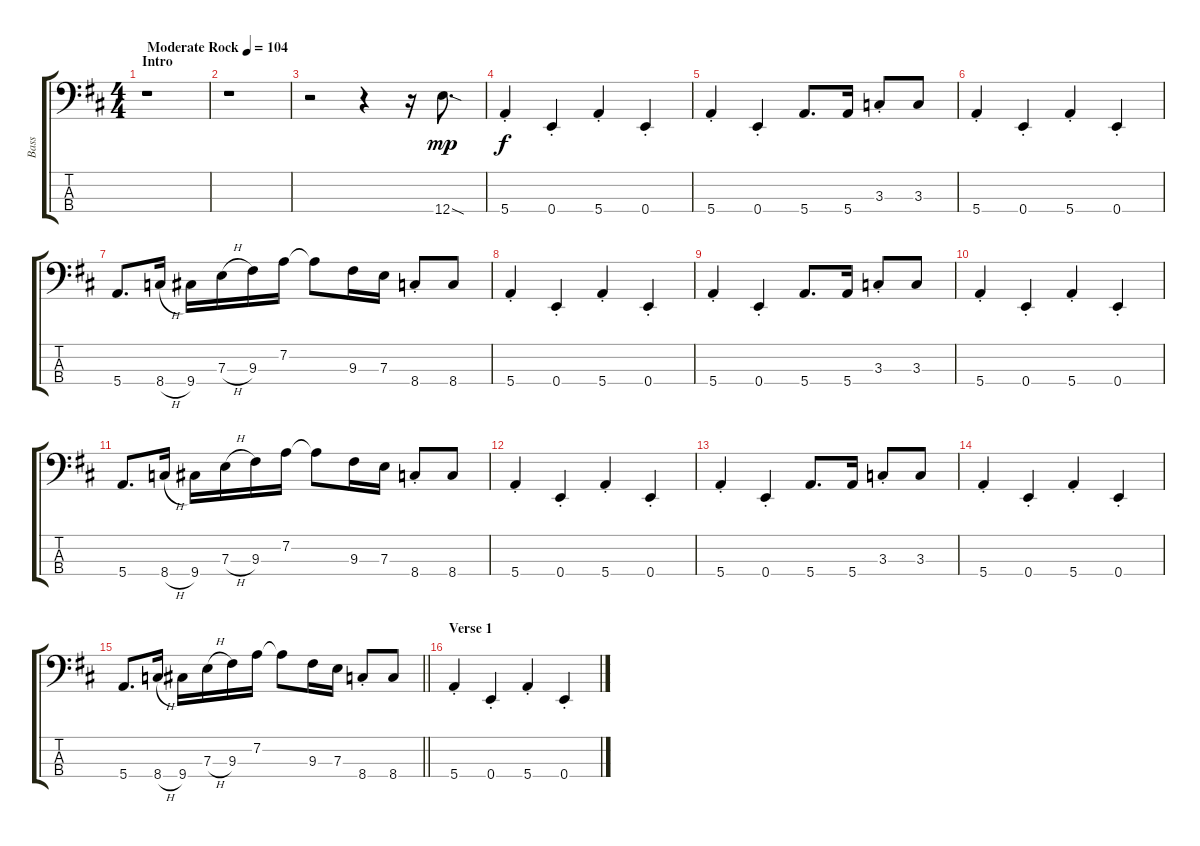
\track ("Bass" "Bass") {instrument slapbass2}
\staff {score tabs}
\tuning (G2 D2 A1 E1) {hide}
\ts (4 4)
\section ("" "Intro")
\tempo (104 "Moderate Rock")
\clef f4
\ks bminor
r.1{dy mp instrument slapbass2} |
r.1 |
r.2 r.4 r.16 12.4{sod}.8{d} |
5.4{st}.4{dy f} 0.4{st}.4 5.4{st}.4 0.4{st}.4 |
5.4{st}.4 0.4{st}.4 5.4.8{d} 5.4.16 3.3{st}.8 3.3.8 |
5.4{st}.4 0.4{st}.4 5.4{st}.4 0.4{st}.4 |
5.4.8{d} 8.4{h}.16 9.4.16 7.3{h}.16 9.3.16 7.2.16 7.2{t}.8 9.3.16 7.3.16 8.4{st}.8 8.4.8 |
5.4{st}.4 0.4{st}.4 5.4{st}.4 0.4{st}.4 |
5.4{st}.4 0.4{st}.4 5.4.8{d} 5.4.16 3.3{st}.8 3.3.8 |
5.4{st}.4 0.4{st}.4 5.4{st}.4 0.4{st}.4 |
5.4.8{d} 8.4{h}.16 9.4.16 7.3{h}.16 9.3.16 7.2.16 7.2{t}.8 9.3.16 7.3.16 8.4{st}.8 8.4.8 |
5.4{st}.4 0.4{st}.4 5.4{st}.4 0.4{st}.4 |
5.4{st}.4 0.4{st}.4 5.4.8{d} 5.4.16 3.3{st}.8 3.3.8 |
5.4{st}.4 0.4{st}.4 5.4{st}.4 0.4{st}.4 |
\barLineRight lightlight
5.4.8{d} 8.4{h}.16 9.4.16 7.3{h}.16 9.3.16 7.2.16 7.2{t}.8 9.3.16 7.3.16 8.4{st}.8 8.4.8 |
\section ("" "Verse 1")
5.4{st}.4 0.4{st}.4 5.4{st}.4 0.4{st}.4
